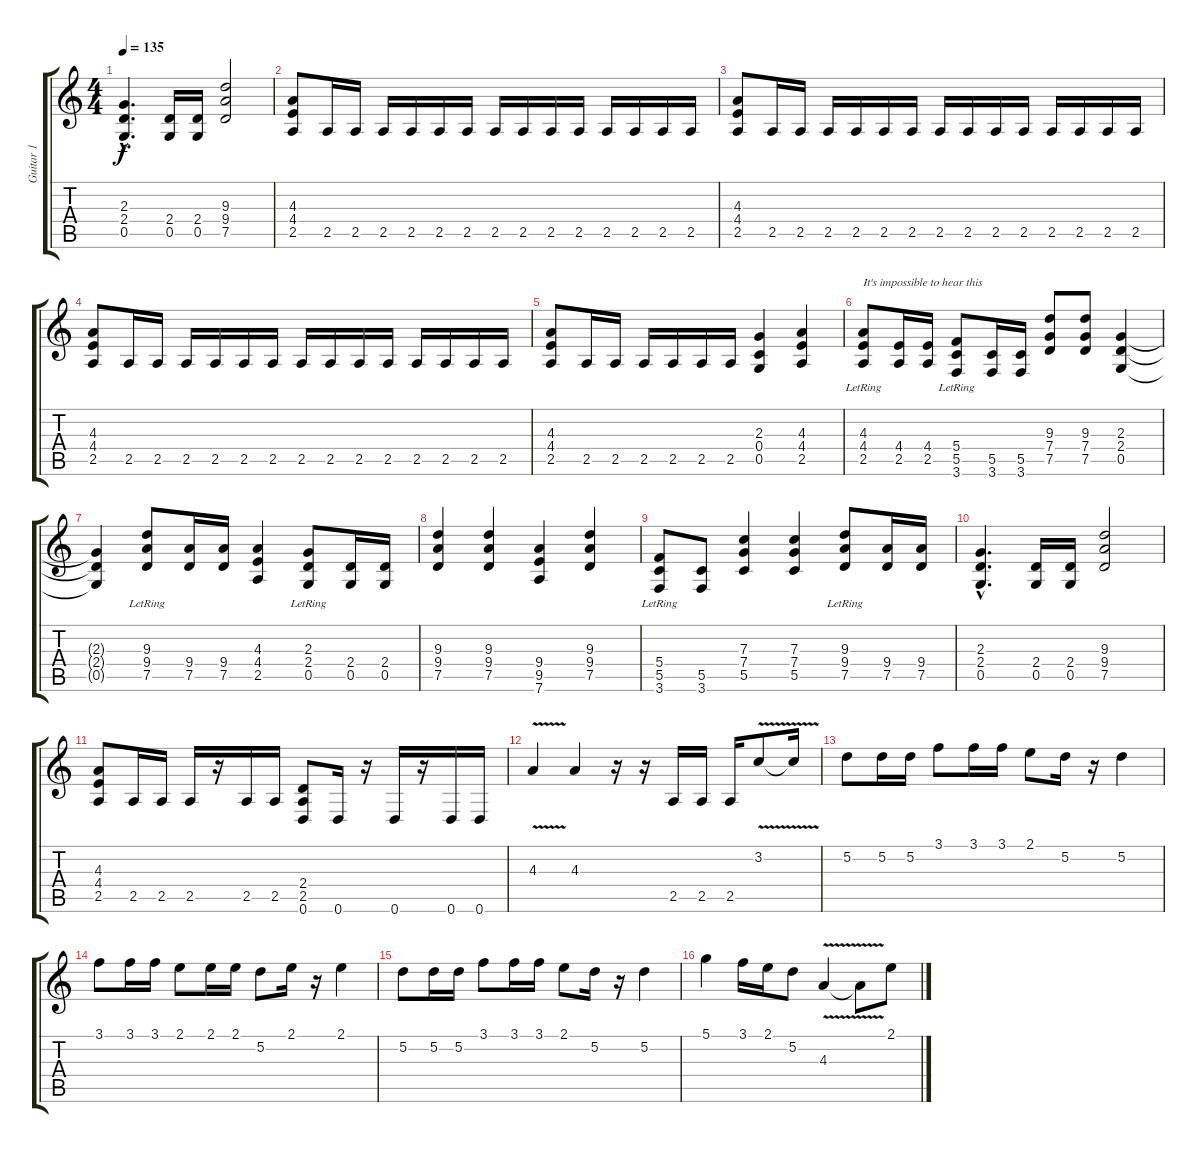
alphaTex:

\track ("Guitar 1" "Guitar 1") {instrument distortionguitar}
\staff {score tabs}
\tuning (D4 A3 F3 C3 G2 D2) {hide}
\ts (4 4)
\tempo 135
\clef g2
\ks c
(2.3{hac} 2.4{hac} 0.5{hac}).4{d dy f} (2.4 0.5).16 (2.4 0.5).16 (9.3 9.4 7.5).2 |
(4.3 4.4 2.5).8 2.5.16 2.5.16 2.5.16 2.5.16 2.5.16 2.5.16 2.5.16 2.5.16 2.5.16 2.5.16 2.5.16 2.5.16 2.5.16 2.5.16 |
(4.3 4.4 2.5).8 2.5.16 2.5.16 2.5.16 2.5.16 2.5.16 2.5.16 2.5.16 2.5.16 2.5.16 2.5.16 2.5.16 2.5.16 2.5.16 2.5.16 |
(4.3 4.4 2.5).8 2.5.16 2.5.16 2.5.16 2.5.16 2.5.16 2.5.16 2.5.16 2.5.16 2.5.16 2.5.16 2.5.16 2.5.16 2.5.16 2.5.16 |
(4.3 4.4 2.5).8 2.5.16 2.5.16 2.5.16 2.5.16 2.5.16 2.5.16 (2.3 0.4 0.5).4 (4.3 4.4 2.5).4 |
(4.3{lr} 4.4{lr} 2.5).8{txt "It's impossible to hear this"} (4.4 2.5).16 (4.4 2.5).16 (5.4{lr} 5.5{lr} 3.6).8 (5.5 3.6).16 (5.5 3.6).16 (9.3 7.4 7.5).8 (9.3 7.4 7.5).8 (2.3 2.4 0.5).4 |
(2.3{t} 2.4{t} 0.5{t}).4 (9.3{lr} 9.4{lr} 7.5).8 (9.4 7.5).16 (9.4 7.5).16 (4.3 4.4 2.5).4 (2.3{lr} 2.4{lr} 0.5).8 (2.4 0.5).16 (2.4 0.5).16 |
(9.3 9.4 7.5).4 (9.3 9.4 7.5).4 (9.4 9.5 7.6).4 (9.3 9.4 7.5).4 |
(5.4{lr} 5.5{lr} 3.6).8 (5.5 3.6).8 (7.3 7.4 5.5).4 (7.3 7.4 5.5).4 (9.3{lr} 9.4{lr} 7.5).8 (9.4 7.5).16 (9.4 7.5).16 |
(2.3{hac} 2.4{hac} 0.5{hac}).4{d} (2.4 0.5).16 (2.4 0.5).16 (9.3 9.4 7.5).2 |
(4.3 4.4 2.5).8 2.5.16 2.5.16 2.5.16 r.16 2.5.16 2.5.16 (2.4 2.5 0.6).8 0.6.16 r.16 0.6.16 r.16 0.6.16 0.6.16 |
4.3{v}.4 4.3.4 r.16 r.16 2.5.16 2.5.16 2.5.16 3.2{v}.8 3.2{t}.16 |
5.2.8 5.2.16 5.2.16 3.1.8 3.1.16 3.1.16 2.1.8 5.2.16 r.16 5.2.4 |
3.1.8 3.1.16 3.1.16 2.1.8 2.1.16 2.1.16 5.2.8 2.1.16 r.16 2.1.4 |
5.2.8 5.2.16 5.2.16 3.1.8 3.1.16 3.1.16 2.1.8 5.2.16 r.16 5.2.4 |
5.1.4 3.1.16 2.1.16 5.2.8 4.3{v}.4 4.3{t}.8 2.1.8
